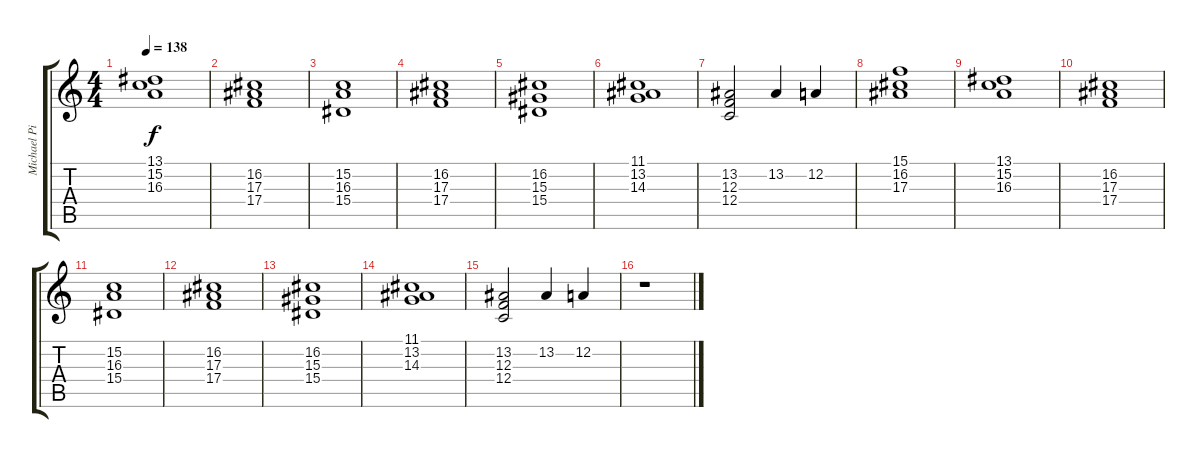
\track ("Michael Pinnella 2" "Michael Pi") {instrument churchorgan}
\staff {score tabs}
\tuning (D4 A3 F3 C3 G2 D2) {hide}
\ts (4 4)
\tempo 138
\clef g2
\ks c
(13.1 15.2 16.3).1{dy f} |
(16.2 17.3 17.4).1 |
(15.2 16.3 15.4).1 |
(16.2 17.3 17.4).1 |
(16.2 15.3 15.4).1 |
(11.1 13.2 14.3).1 |
(13.2 12.3 12.4).2 13.2.4 12.2.4 |
(15.1 16.2 17.3).1 |
(13.1 15.2 16.3).1 |
(16.2 17.3 17.4).1 |
(15.2 16.3 15.4).1 |
(16.2 17.3 17.4).1 |
(16.2 15.3 15.4).1 |
(11.1 13.2 14.3).1 |
(13.2 12.3 12.4).2 13.2.4 12.2.4 |
r.1
